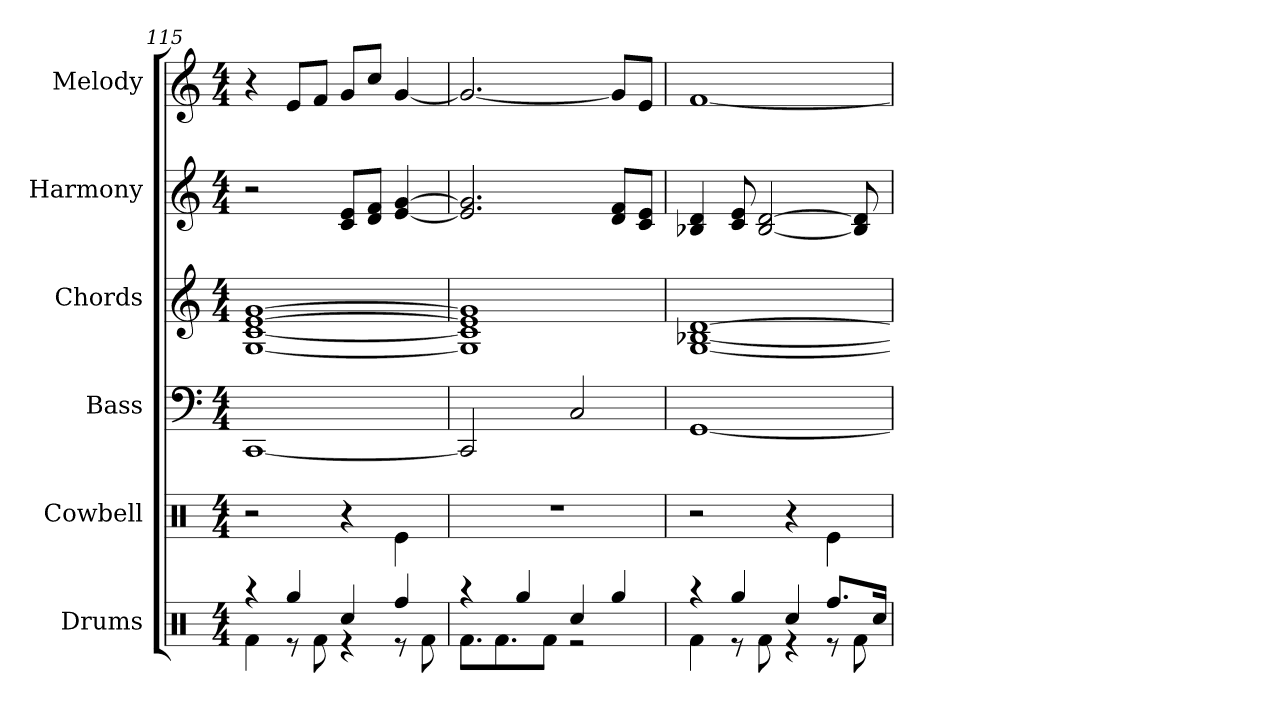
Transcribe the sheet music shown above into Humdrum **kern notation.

**kern	**kern	**kern	**kern	**kern	**kern
*part6	*part5	*part4	*part3	*part2	*part1
*staff6	*staff5	*staff4	*staff3	*staff2	*staff1
*I"Drums	*I"Cowbell	*I"Bass	*I"Chords	*I"Harmony	*I"Melody
*I'Drums	*I'Cwb.	*I'Bass	*I'Chords	*I'Harmony	*I'Melody
!!LO:LB:g=z
*clefX	*clefX	*clefF4	*clefG2	*clefG2	*clefG2
*k[]	*k[]	*k[]	*k[]	*k[]	*k[]
*M4/4	*M4/4	*M4/4	*M4/4	*M4/4	*M4/4
=115	=115	=115	=115	=115	=115
*^	*	*	*	*	*
4r	4Rf\	2r	[1CC	[1G [1c [1e [1g	2r	4r
4Rgg/	8r	.	.	.	.	8e/L
.	8Rf\	.	.	.	.	8f/J
4Rcc/	4r	4r	.	.	8c/ 8e/L	8g/L
.	.	.	.	.	8d/ 8f/J	8cc/J
4Rff/	8r	4Re\	.	.	[4e/ [4g/	[4g/
.	8Rf\	.	.	.	.	.
=116	=116	=116	=116	=116	=116	=116
4r	8.Rf\L	1r	2CC/]	1G] 1c] 1e] 1g]	2.e/] 2.g/]	2.g/_
.	8.Rf\	.	.	.	.	.
4Rgg/	.	.	.	.	.	.
.	8Rf\J	.	.	.	.	.
4Rcc/	2r	.	2C/	.	.	.
4Rgg/	.	.	.	.	8d/ 8f/L	8g/L]
.	.	.	.	.	8c/ 8e/J	8e/J
=117	=117	=117	=117	=117	=117	=117
4r	4Rf\	2r	[1GG	[1G [1B-X [1d	4B-X/ 4d/	[1f
4Rgg/	8r	.	.	.	8c/ 8e/	.
.	8Rf\	.	.	.	[2B-/ [2d/	.
4Rcc/	4r	4r	.	.	.	.
8.Rff/L	8r	4Re\	.	.	.	.
.	8Rf\	.	.	.	8B-/] 8d/]	.
16Rcc/Jk	.	.	.	.	.	.
*v	*v	*	*	*	*	*
=	=	=	=	=	=
*-	*-	*-	*-	*-	*-
